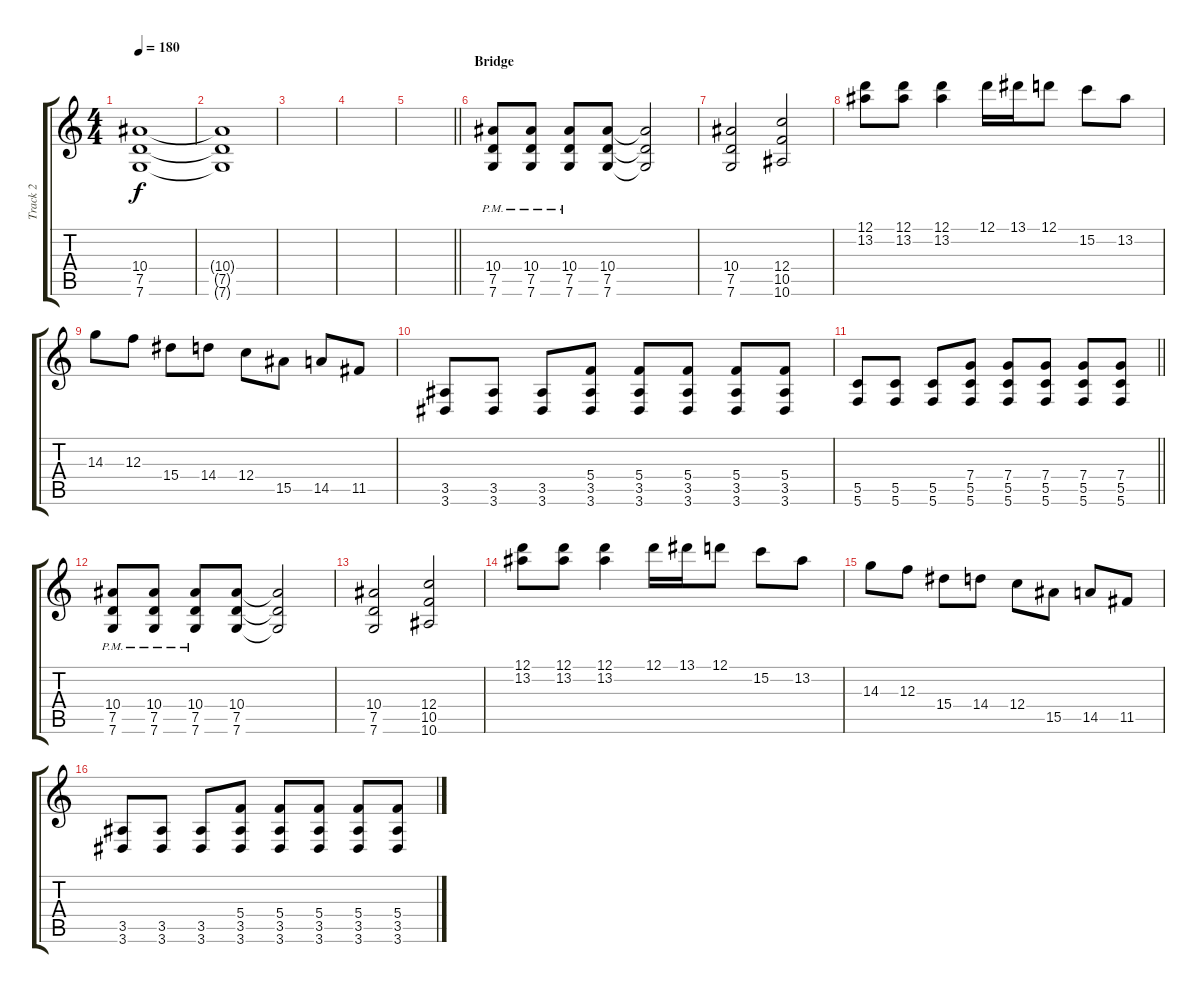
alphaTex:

\track ("Track 2" "Track 2") {instrument distortionguitar}
\staff {score tabs}
\tuning (D4 A3 F3 C3 G2 C2) {hide}
\ts (4 4)
\tempo 180
\clef g2
\ks c
(10.4{t} 7.5{t} 7.6{t}).1{dy f} |
(10.4{t} 7.5{t} 7.6{t}).1 |
|
|
\barLineRight lightlight
|
\section ("" "Bridge")
(10.4 7.5 7.6{pm}).8 (10.4 7.5 7.6{pm}).8 (10.4 7.5 7.6{pm}).8 (10.4 7.5 7.6).8 (10.4{t} 7.5{t} 7.6{t}).2 |
(10.4 7.5 7.6).2 (12.4 10.5 10.6).2 |
(12.1 13.2).8 (12.1 13.2).8 (12.1 13.2).4 12.1.16 13.1.16 12.1.8 15.2.8 13.2.8 |
14.3.8 12.3.8 15.4.8 14.4.8 12.4.8 15.5.8 14.5.8 11.5.8 |
(3.5 3.6).8 (3.5 3.6).8 (3.5 3.6).8 (5.4 3.5 3.6).8 (5.4 3.5 3.6).8 (5.4 3.5 3.6).8 (5.4 3.5 3.6).8 (5.4 3.5 3.6).8 |
\barLineRight lightlight
(5.5 5.6).8 (5.5 5.6).8 (5.5 5.6).8 (7.4 5.5 5.6).8 (7.4 5.5 5.6).8 (7.4 5.5 5.6).8 (7.4 5.5 5.6).8 (7.4 5.5 5.6).8 |
(10.4 7.5 7.6{pm}).8 (10.4 7.5 7.6{pm}).8 (10.4 7.5 7.6{pm}).8 (10.4 7.5 7.6).8 (10.4{t} 7.5{t} 7.6{t}).2 |
(10.4 7.5 7.6).2 (12.4 10.5 10.6).2 |
(12.1 13.2).8 (12.1 13.2).8 (12.1 13.2).4 12.1.16 13.1.16 12.1.8 15.2.8 13.2.8 |
14.3.8 12.3.8 15.4.8 14.4.8 12.4.8 15.5.8 14.5.8 11.5.8 |
(3.5 3.6).8 (3.5 3.6).8 (3.5 3.6).8 (5.4 3.5 3.6).8 (5.4 3.5 3.6).8 (5.4 3.5 3.6).8 (5.4 3.5 3.6).8 (5.4 3.5 3.6).8
